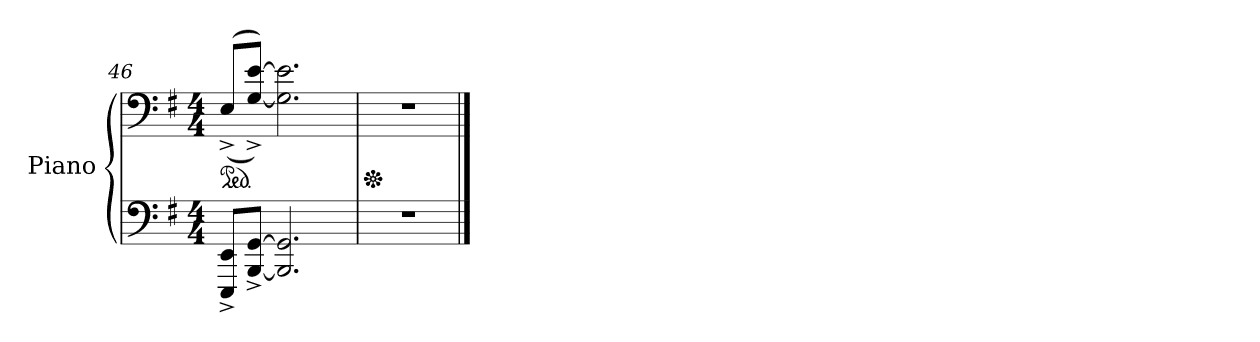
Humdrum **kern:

**kern	**kern
*part1	*part1
*staff2	*staff1
*I"Piano	*
*I'Pno	*
*clefF4	*clefF4
*k[f#]	*k[f#]
*M4/4	*M4/4
*	*ped
=46	=46
8EEE/^ 8EE/^L	((8E^/L
[8BBB/^ [8GG/^J	[8G/^ [8e/^J))
2.BBB/] 2.GG/]	2.G\] 2.e\]
=47	=47
*	*Xped
1r	1r
==	==
*-	*-
